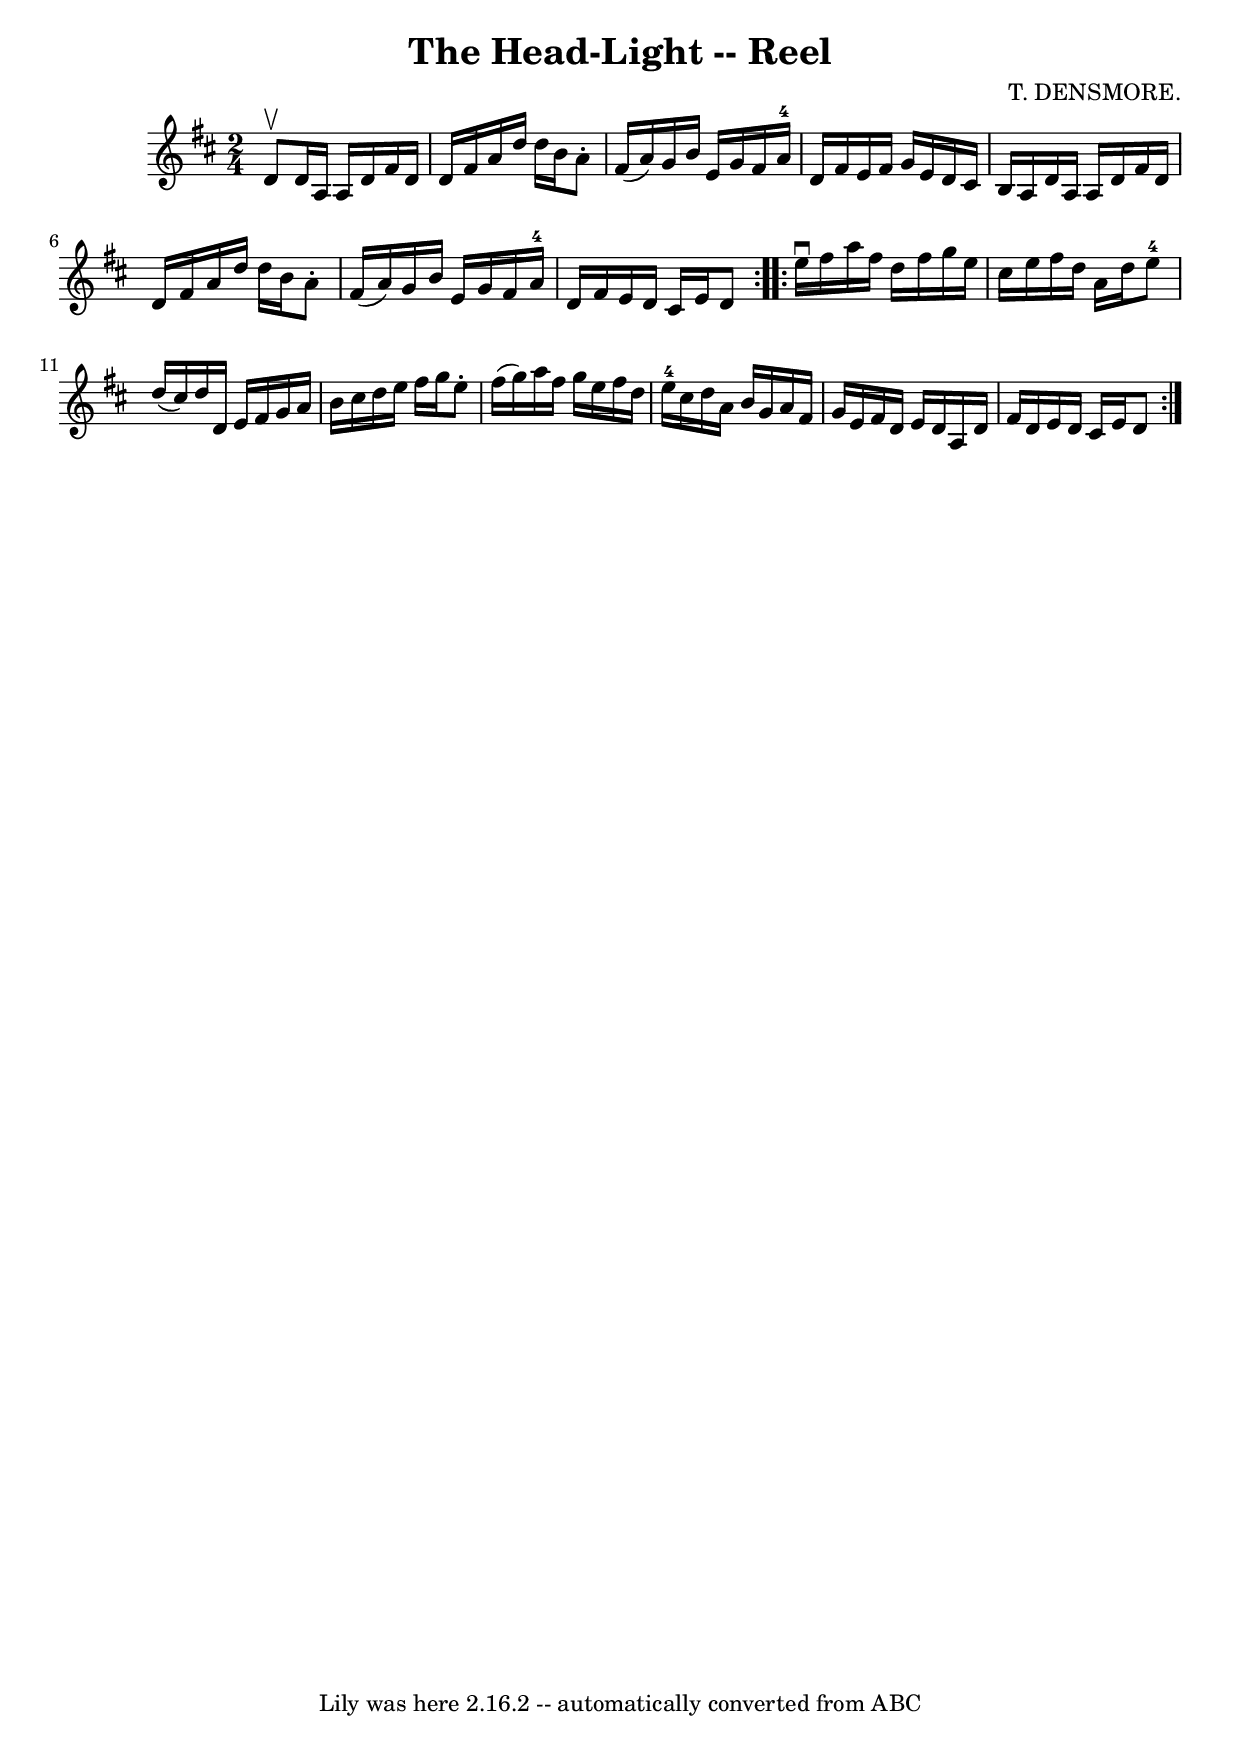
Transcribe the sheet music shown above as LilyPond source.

\version "2.7.40"
\include "Mammoth.ily"
\header {
	book = "Ryan's Mammoth Collection"
	composer = "T. DENSMORE."
	crossRefNumber = "1"
	footnotes = "\\\\393"
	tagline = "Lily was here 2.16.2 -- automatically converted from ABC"
	title = "The Head-Light -- Reel"
}
voicedefault =  {
\set Score.defaultBarType = "empty"

\repeat volta 2 {
\time 2/4 \key d \major d'8^\upbow |
 d'16 a16 a16 d'16   
 fis'16 d'16 d'16 fis'16    |
 a'16 d''16 d''16 b'16  
 a'8 -. fis'16 (a'16)   |
 g'16 b'16 e'16 g'16    
fis'16 a'16-4 d'16 fis'16    |
 e'16 fis'16 g'16    
e'16 d'16 cis'16 b16 a16    |
 d'16 a16 a16 d'16 
 fis'16 d'16 d'16 fis'16    |
 a'16 d''16 d''16    
b'16 a'8 -. fis'16 (a'16)   |
 g'16 b'16 e'16 g'16  
 fis'16 a'16-4 d'16 fis'16    |
 e'16 d'16 cis'16    
e'16 d'8    }     \repeat volta 2 { e''16^\downbow fis''16  |
    
 a''16 fis''16 d''16 fis''16 g''16 e''16 cis''16 e''16    
|
 fis''16 d''16 a'16 d''16 e''8-4 d''16 (cis''16 
)   |
 d''16 d'16 e'16 fis'16 g'16 a'16 b'16    
cis''16    |
 d''16 e''16 fis''16 g''16 e''8 -. fis''16 (
 g''16)   |
 a''16 fis''16 g''16 e''16 fis''16    
d''16 e''16-4 cis''16    |
 d''16 a'16 b'16 g'16    
a'16 fis'16 g'16 e'16    |
 fis'16 d'16 e'16 d'16    
a16 d'16 fis'16 d'16    |
 e'16 d'16 cis'16 e'16    
d'8    }   
}

\score{
    <<

	\context Staff="default"
	{
	    \voicedefault 
	}

    >>
	\layout {
	}
	\midi {}
}
